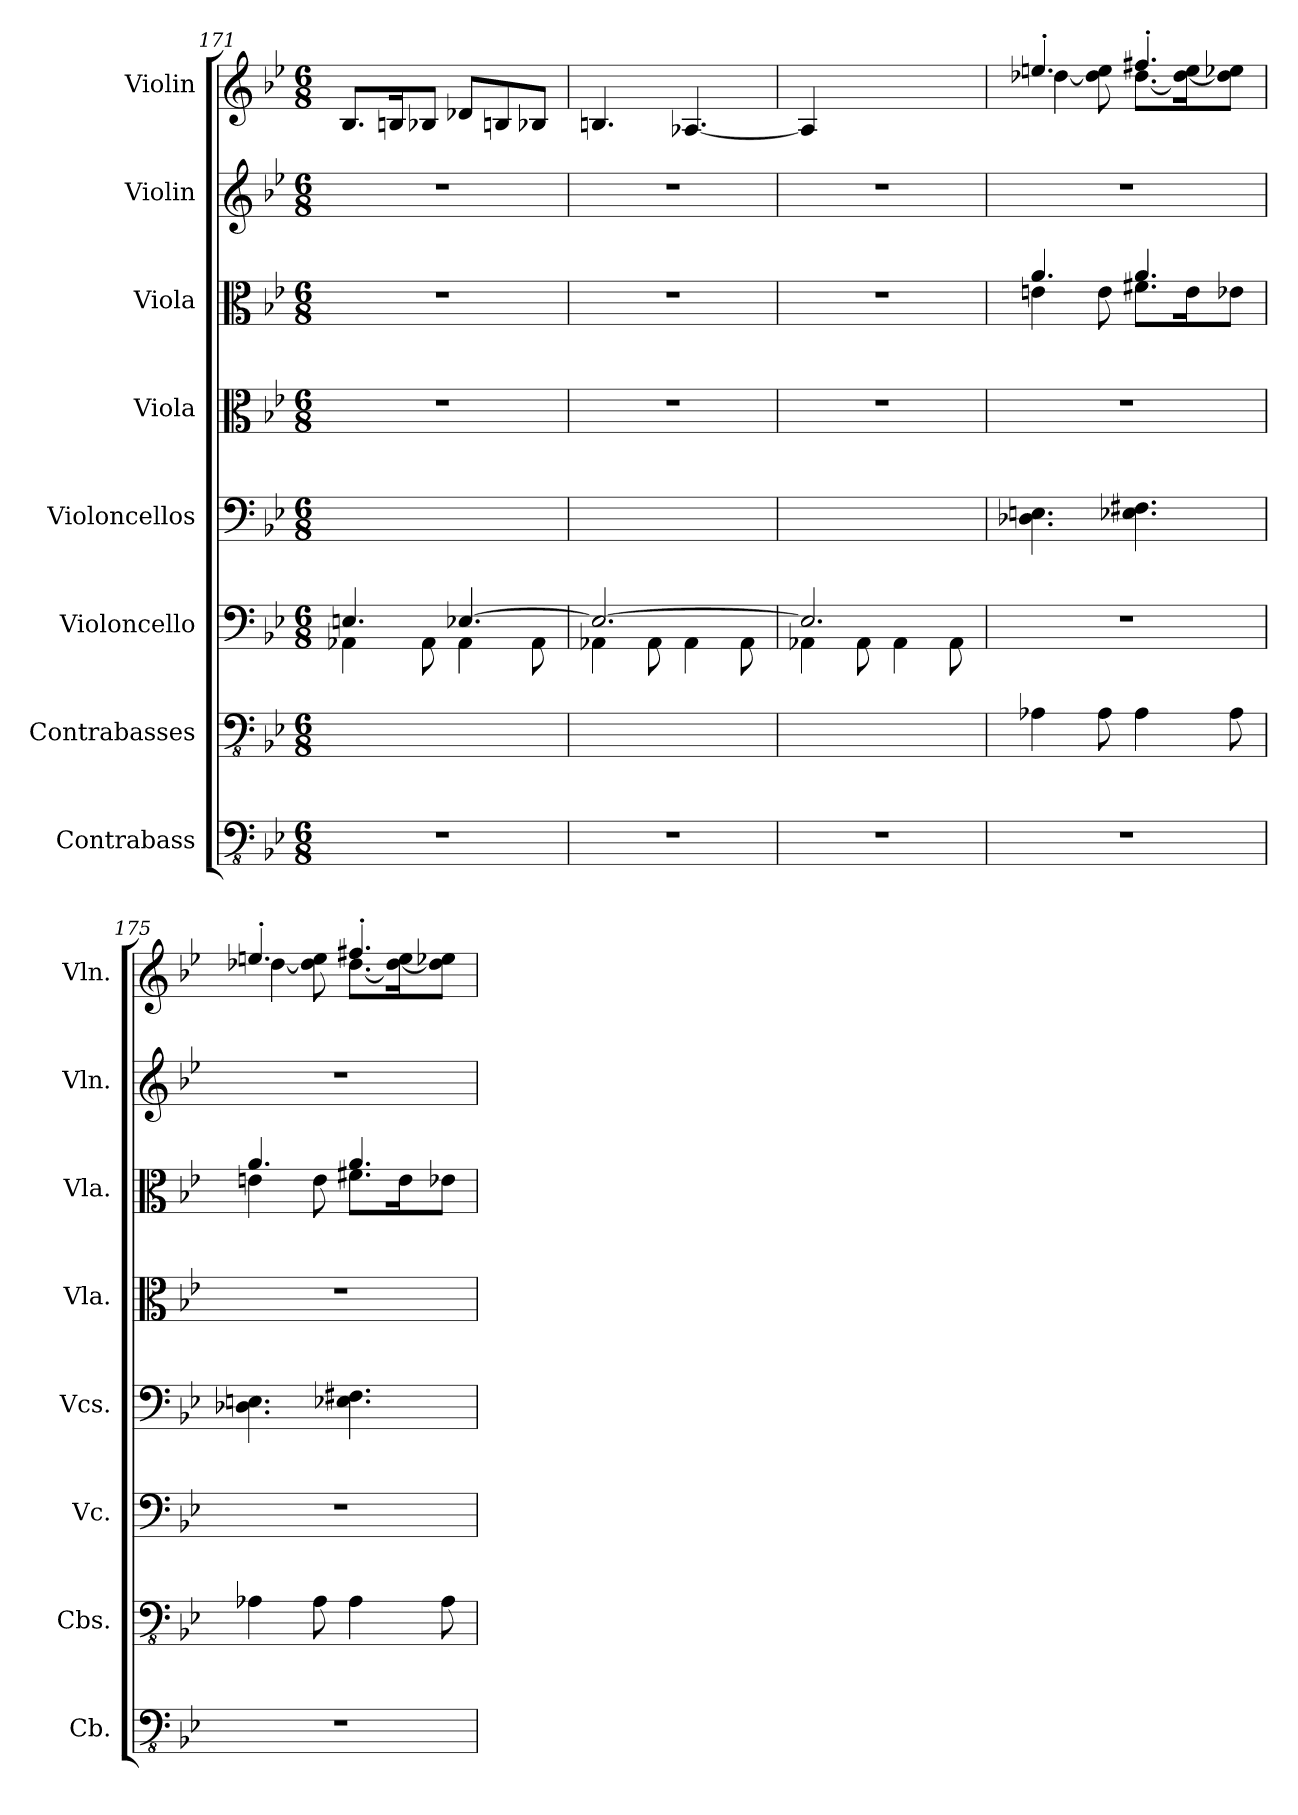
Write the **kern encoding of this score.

**kern	**kern	**kern	**kern	**kern	**kern	**kern	**kern
*part8	*part7	*part6	*part5	*part4	*part3	*part2	*part1
*staff8	*staff7	*staff6	*staff5	*staff4	*staff3	*staff2	*staff1
*I"Contrabass	*I"Contrabasses	*I"Violoncello	*I"Violoncellos	*I"Viola	*I"Viola	*I"Violin	*I"Violin
*I'Cb.	*I'Cbs.	*I'Vc.	*I'Vcs.	*I'Vla.	*I'Vla.	*I'Vln.	*I'Vln.
!!LO:PB:g=z
*clefFv4	*clefFv4	*clefF4	*clefF4	*clefC3	*clefC3	*clefG2	*clefG2
*ITrd7c12	*	*	*	*	*	*	*
*k[b-e-]	*k[b-e-]	*k[b-e-]	*k[b-e-]	*k[b-e-]	*k[b-e-]	*k[b-e-]	*k[b-e-]
*M6/8	*M6/8	*M6/8	*M6/8	*M6/8	*M6/8	*M6/8	*M6/8
=171	=171	=171	=171	=171	=171	=171	=171
*	*	*^	*	*	*	*	*
2.r	2.ryy	4.En/	4AA-X\	2.ryy	2.r	2.r	2.r	8.B-/L
.	.	.	.	.	.	.	.	16Bn/K
.	.	.	8AA-\	.	.	.	.	8B-X/J
.	.	[4.E-X/	4AA-\	.	.	.	.	8d-X/L
.	.	.	.	.	.	.	.	8Bn/
.	.	.	8AA-\	.	.	.	.	8B-X/J
=172	=172	=172	=172	=172	=172	=172	=172	=172
2.r	2.ryy	2.E-/_	4AA-X\	2.ryy	2.r	2.r	2.r	4.Bn/
.	.	.	8AA-\	.	.	.	.	.
.	.	.	4AA-\	.	.	.	.	[4.A-X/
.	.	.	8AA-\	.	.	.	.	.
=173	=173	=173	=173	=173	=173	=173	=173	=173
2.r	2.ryy	2.E-/]	4AA-X\	2.ryy	2.r	2.r	2.r	4A-/]
.	.	.	8AA-\	.	.	.	.	8ryy
.	.	.	4AA-\	.	.	.	.	4.ryy
.	.	.	8AA-\	.	.	.	.	.
*	*	*v	*v	*	*	*	*	*
=174	=174	=174	=174	=174	=174	=174	=174
*	*	*	*	*	*^	*	*^
2.r	4AA-X\	2.r	4.D-X\ 4.En\	2.r	4.a/	4en\	2.r	4.een'/	[4dd-X\
.	8AA-\	.	.	.	.	8e\	.	.	8dd-\] 8ee\
.	4AA-\	.	4.E-X\ 4.F#X\	.	4.a/	8.f#X\L	.	4.ff#X'/	[8.dd-\L
.	.	.	.	.	.	16e\K	.	.	16dd-\_ 16ee\K
.	8AA-\	.	.	.	.	8e-X\J	.	.	8dd-\] 8ee-X\J
!!LO:PB:g=z	!!
=175	=175	=175	=175	=175	=175	=175	=175	=175	=175
2.r	4AA-X\	2.r	4.D-X\ 4.En\	2.r	4.a/	4en\	2.r	4.een'/	[4dd-X\
.	8AA-\	.	.	.	.	8e\	.	.	8dd-\] 8ee\
.	4AA-\	.	4.E-X\ 4.F#X\	.	4.a/	8.f#X\L	.	4.ff#X'/	[8.dd-\L
.	.	.	.	.	.	16e\K	.	.	16dd-\_ 16ee\K
.	8AA-\	.	.	.	.	8e-X\J	.	.	8dd-\] 8ee-X\J
*	*	*	*	*	*v	*v	*	*v	*v
=	=	=	=	=	=	=	=
*-	*-	*-	*-	*-	*-	*-	*-
